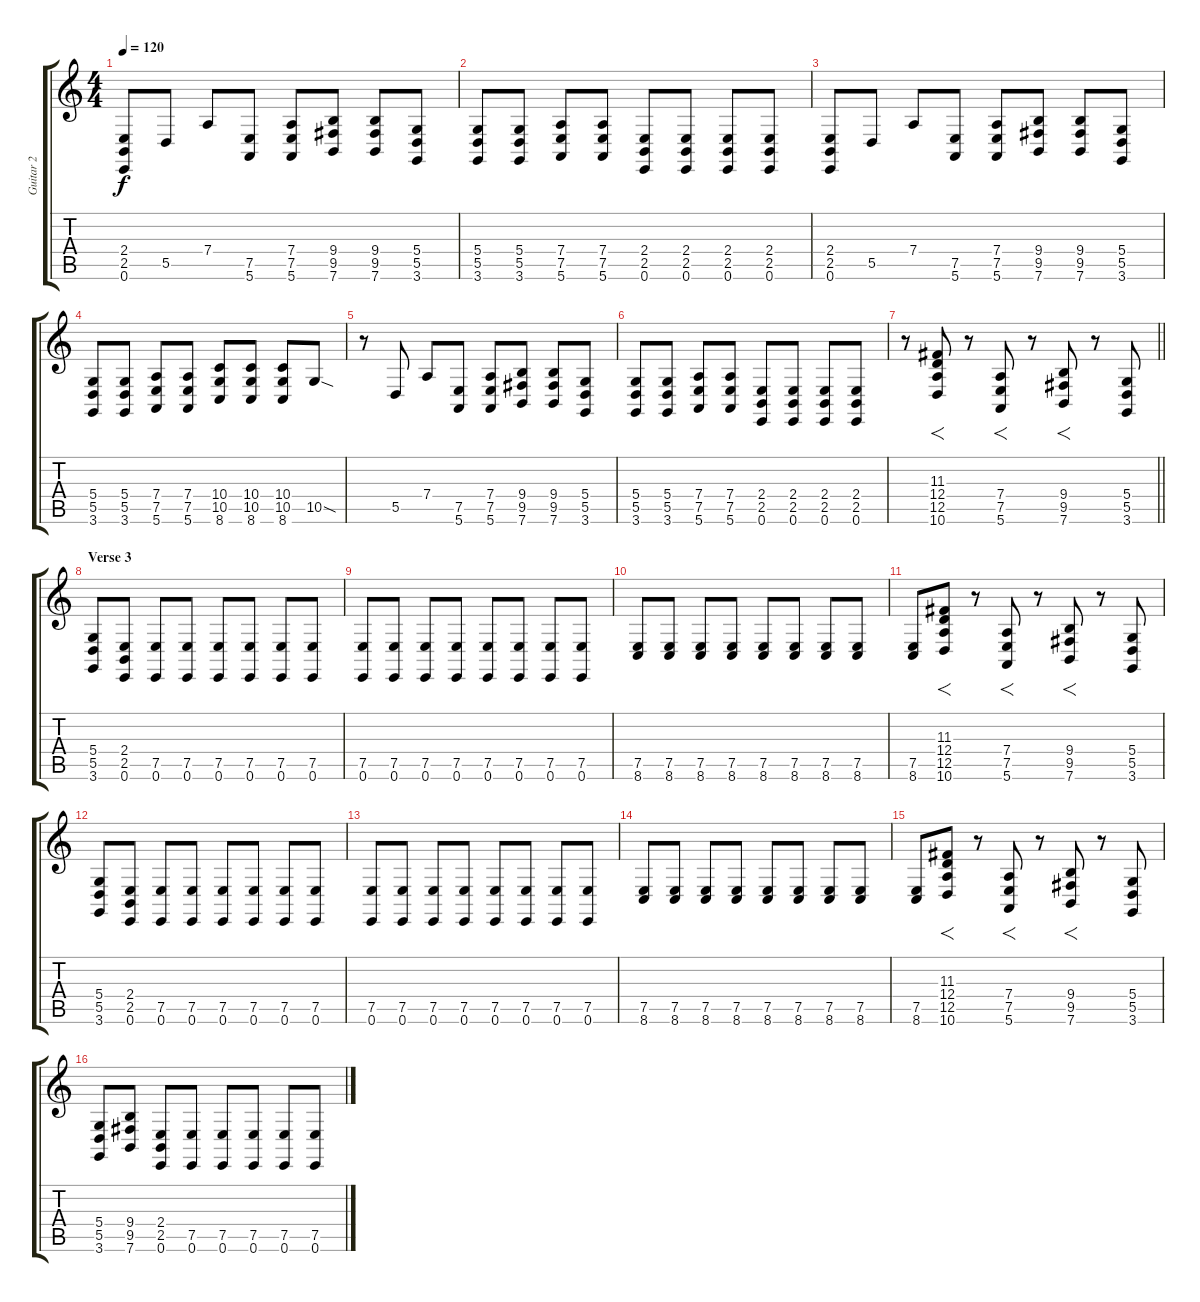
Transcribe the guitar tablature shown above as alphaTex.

\track ("Guitar 2" "Guitar 2") {instrument lead2sawtooth}
\staff {score tabs}
\tuning (E4 B3 G3 D3 A2 E2) {hide}
\ts (4 4)
\tempo 120
\clef g2
\ks c
(2.4 2.5 0.6).8{dy f} 5.5.8 7.4.8 (7.5 5.6).8 (7.4 7.5 5.6).8 (9.4 9.5 7.6).8 (9.4 9.5 7.6).8 (5.4 5.5 3.6).8 |
(5.4 5.5 3.6).8 (5.4 5.5 3.6).8 (7.4 7.5 5.6).8 (7.4 7.5 5.6).8 (2.4 2.5 0.6).8 (2.4 2.5 0.6).8 (2.4 2.5 0.6).8 (2.4 2.5 0.6).8 |
(2.4 2.5 0.6).8 5.5.8 7.4.8 (7.5 5.6).8 (7.4 7.5 5.6).8 (9.4 9.5 7.6).8 (9.4 9.5 7.6).8 (5.4 5.5 3.6).8 |
(5.4 5.5 3.6).8 (5.4 5.5 3.6).8 (7.4 7.5 5.6).8 (7.4 7.5 5.6).8 (10.4 10.5 8.6).8 (10.4 10.5 8.6).8 (10.4 10.5 8.6).8 10.5{sod}.8 |
r.8 5.5.8 7.4.8 (7.5 5.6).8 (7.4 7.5 5.6).8 (9.4 9.5 7.6).8 (9.4 9.5 7.6).8 (5.4 5.5 3.6).8 |
(5.4 5.5 3.6).8 (5.4 5.5 3.6).8 (7.4 7.5 5.6).8 (7.4 7.5 5.6).8 (2.4 2.5 0.6).8 (2.4 2.5 0.6).8 (2.4 2.5 0.6).8 (2.4 2.5 0.6).8 |
\barLineRight lightlight
r.8 (11.3 12.4 12.5 10.6).8{f} r.8 (7.4 7.5 5.6).8{f} r.8 (9.4 9.5 7.6).8{f} r.8 (5.4 5.5 3.6).8 |
\section ("" "Verse 3")
(5.4 5.5 3.6).8 (2.4 2.5 0.6).8 (7.5 0.6).8 (7.5 0.6).8 (7.5 0.6).8 (7.5 0.6).8 (7.5 0.6).8 (7.5 0.6).8 |
(7.5 0.6).8 (7.5 0.6).8 (7.5 0.6).8 (7.5 0.6).8 (7.5 0.6).8 (7.5 0.6).8 (7.5 0.6).8 (7.5 0.6).8 |
(7.5 8.6).8 (7.5 8.6).8 (7.5 8.6).8 (7.5 8.6).8 (7.5 8.6).8 (7.5 8.6).8 (7.5 8.6).8 (7.5 8.6).8 |
(7.5 8.6).8 (11.3 12.4 12.5 10.6).8{f} r.8 (7.4 7.5 5.6).8{f} r.8 (9.4 9.5 7.6).8{f} r.8 (5.4 5.5 3.6).8 |
(5.4 5.5 3.6).8 (2.4 2.5 0.6).8 (7.5 0.6).8 (7.5 0.6).8 (7.5 0.6).8 (7.5 0.6).8 (7.5 0.6).8 (7.5 0.6).8 |
(7.5 0.6).8 (7.5 0.6).8 (7.5 0.6).8 (7.5 0.6).8 (7.5 0.6).8 (7.5 0.6).8 (7.5 0.6).8 (7.5 0.6).8 |
(7.5 8.6).8 (7.5 8.6).8 (7.5 8.6).8 (7.5 8.6).8 (7.5 8.6).8 (7.5 8.6).8 (7.5 8.6).8 (7.5 8.6).8 |
(7.5 8.6).8 (11.3 12.4 12.5 10.6).8{f} r.8 (7.4 7.5 5.6).8{f} r.8 (9.4 9.5 7.6).8{f} r.8 (5.4 5.5 3.6).8 |
(5.4 5.5 3.6).8 (9.4 9.5 7.6).8 (2.4 2.5 0.6).8 (7.5 0.6).8 (7.5 0.6).8 (7.5 0.6).8 (7.5 0.6).8 (7.5 0.6).8
